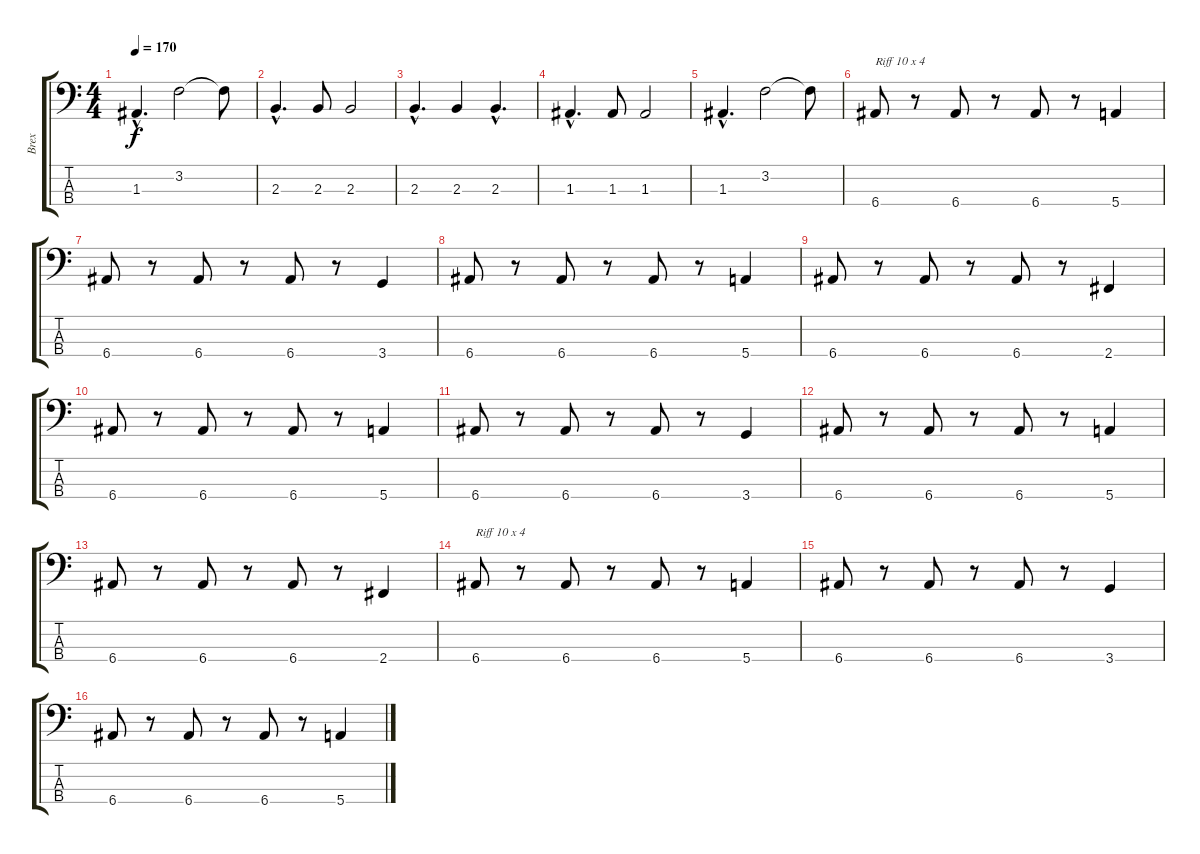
\track ("Brex" "Brex") {instrument electricbassfinger}
\staff {score tabs}
\tuning (G2 D2 A1 E1) {hide}
\ts (4 4)
\tempo 170
\clef f4
\ks c
1.3{hac}.4{d dy f} 3.2.2 3.2{t}.8 |
2.3{hac}.4{d} 2.3.8 2.3.2 |
2.3{hac}.4{d} 2.3.4 2.3{hac}.4{d} |
1.3{hac}.4{d} 1.3.8 1.3.2 |
1.3{hac}.4{d} 3.2.2 3.2{t}.8 |
6.4.8{txt "Riff 10 x 4"} r.8 6.4.8 r.8 6.4.8 r.8 5.4.4 |
6.4.8 r.8 6.4.8 r.8 6.4.8 r.8 3.4.4 |
6.4.8 r.8 6.4.8 r.8 6.4.8 r.8 5.4.4 |
6.4.8 r.8 6.4.8 r.8 6.4.8 r.8 2.4.4 |
6.4.8 r.8 6.4.8 r.8 6.4.8 r.8 5.4.4 |
6.4.8 r.8 6.4.8 r.8 6.4.8 r.8 3.4.4 |
6.4.8 r.8 6.4.8 r.8 6.4.8 r.8 5.4.4 |
6.4.8 r.8 6.4.8 r.8 6.4.8 r.8 2.4.4 |
6.4.8{txt "Riff 10 x 4"} r.8 6.4.8 r.8 6.4.8 r.8 5.4.4 |
6.4.8 r.8 6.4.8 r.8 6.4.8 r.8 3.4.4 |
6.4.8 r.8 6.4.8 r.8 6.4.8 r.8 5.4.4
